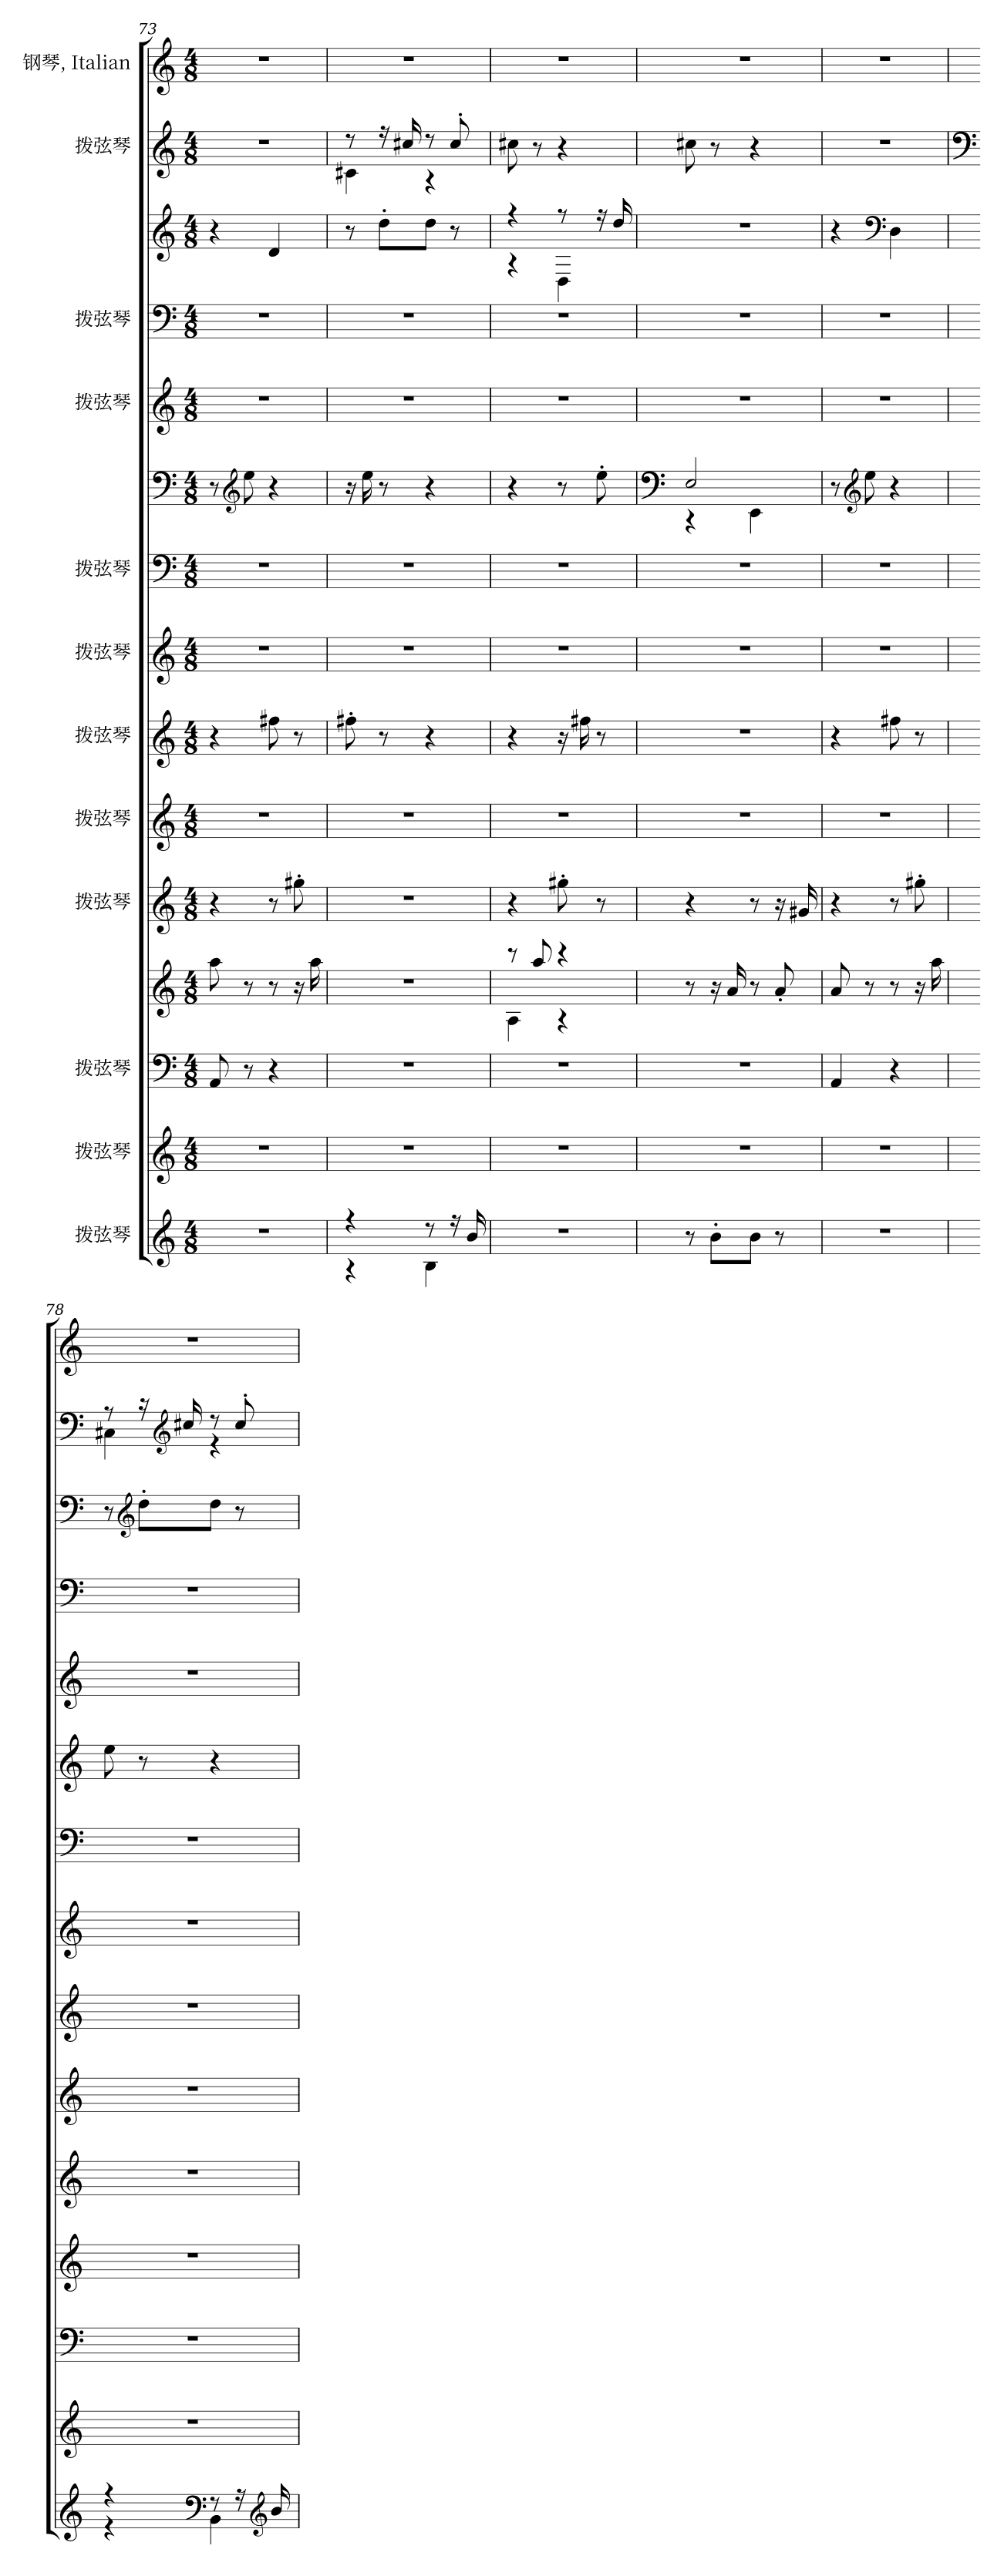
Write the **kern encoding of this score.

**kern	**kern	**kern	**kern	**kern	**kern	**kern	**kern	**kern	**kern	**kern	**kern	**kern	**kern	**kern
*part12	*part11	*part10	*part10	*part9	*part8	*part7	*part6	*part5	*part5	*part4	*part3	*part3	*part2	*part1
*staff15	*staff14	*staff13	*staff12	*staff11	*staff10	*staff9	*staff8	*staff7	*staff6	*staff5	*staff4	*staff3	*staff2	*staff1
*I"拨弦琴	*I"拨弦琴	*I"拨弦琴	*	*I"拨弦琴	*I"拨弦琴	*I"拨弦琴	*I"拨弦琴	*I"拨弦琴	*	*I"拨弦琴	*I"拨弦琴	*	*I"拨弦琴	*I"钢琴, Italian
*clefG2	*clefG2	*clefF4	*clefG2	*clefG2	*clefG2	*clefG2	*clefG2	*clefF4	*clefF4	*clefG2	*clefF4	*clefG2	*clefG2	*clefG2
*k[]	*k[]	*k[]	*k[]	*k[]	*k[]	*k[]	*k[]	*k[]	*k[]	*k[]	*k[]	*k[]	*k[]	*k[]
*M4/8	*M4/8	*M4/8	*M4/8	*M4/8	*M4/8	*M4/8	*M4/8	*M4/8	*M4/8	*M4/8	*M4/8	*M4/8	*M4/8	*M4/8
=73	=73	=73	=73	=73	=73	=73	=73	=73	=73	=73	=73	=73	=73	=73
2r	2r	8AA/	8aa\	4r	2r	4r	2r	2r	8r	2r	2r	4r	2r	2r
*	*	*	*	*	*	*	*	*	*clefG2	*	*	*	*	*
.	.	8r	8r	.	.	.	.	.	8ee\	.	.	.	.	.
.	.	4r	8r	8r	.	8ff#X\	.	.	4r	.	.	4d/	.	.
.	.	.	16r	8gg#X'\	.	8r	.	.	.	.	.	.	.	.
.	.	.	16aa\	.	.	.	.	.	.	.	.	.	.	.
!!LO:PB:g=z
=74	=74	=74	=74	=74	=74	=74	=74	=74	=74	=74	=74	=74	=74	=74
*^	*	*	*	*	*	*	*	*	*	*	*	*	*^	*
4r	4r	2r	2r	2r	2r	2r	8ff#X'\	2r	2r	16r	2r	2r	8r	8r	4c#X\	2r
.	.	.	.	.	.	.	.	.	.	16ee\	.	.	.	.	.	.
.	.	.	.	.	.	.	8r	.	.	8r	.	.	8dd'\L	16r	.	.
.	.	.	.	.	.	.	.	.	.	.	.	.	.	16cc#X/	.	.
8r	4B\	.	.	.	.	.	4r	.	.	4r	.	.	8dd\J	8r	4r	.
16r	.	.	.	.	.	.	.	.	.	.	.	.	8r	8cc#'/	.	.
16b/	.	.	.	.	.	.	.	.	.	.	.	.	.	.	.	.
*v	*v	*	*	*	*	*	*	*	*	*	*	*	*	*v	*v	*
=75	=75	=75	=75	=75	=75	=75	=75	=75	=75	=75	=75	=75	=75	=75
*	*	*	*^	*	*	*	*	*	*	*	*	*^	*	*
2r	2r	2r	8r	4A\	4r	2r	4r	2r	2r	4r	2r	2r	4r	4r	8cc#X\	2r
.	.	.	8aa/	.	.	.	.	.	.	.	.	.	.	.	8r	.
.	.	.	4r	4r	8gg#X'\	.	16r	.	.	8r	.	.	8r	4D\	4r	.
.	.	.	.	.	.	.	16ff#X\	.	.	.	.	.	.	.	.	.
.	.	.	.	.	8r	.	8r	.	.	8ee'\	.	.	16r	.	.	.
.	.	.	.	.	.	.	.	.	.	.	.	.	16dd/	.	.	.
*	*	*	*v	*v	*	*	*	*	*	*	*	*	*v	*v	*	*
=76	=76	=76	=76	=76	=76	=76	=76	=76	=76	=76	=76	=76	=76	=76
*	*	*	*	*	*	*	*	*	*clefF4	*	*	*	*	*
*	*	*	*	*	*	*	*	*	*^	*	*	*	*	*
8r	2r	2r	8r	4r	2r	2r	2r	2r	2E/	4r	2r	2r	2r	8cc#X\	2r
8b'\L	.	.	16r	.	.	.	.	.	.	.	.	.	.	8r	.
.	.	.	16a/	.	.	.	.	.	.	.	.	.	.	.	.
8b\J	.	.	8r	8r	.	.	.	.	.	4EE\	.	.	.	4r	.
8r	.	.	8a'/	16r	.	.	.	.	.	.	.	.	.	.	.
.	.	.	.	16g#X/	.	.	.	.	.	.	.	.	.	.	.
*	*	*	*	*	*	*	*	*	*v	*v	*	*	*	*	*
=77	=77	=77	=77	=77	=77	=77	=77	=77	=77	=77	=77	=77	=77	=77
2r	2r	4AA/	8a/	4r	2r	4r	2r	2r	8r	2r	2r	4r	2r	2r
*	*	*	*	*	*	*	*	*	*clefG2	*	*	*	*	*
.	.	.	8r	.	.	.	.	.	8ee\	.	.	.	.	.
*	*	*	*	*	*	*	*	*	*	*	*	*clefF4	*	*
.	.	4r	8r	8r	.	8ff#X\	.	.	4r	.	.	4D\	.	.
.	.	.	16r	8gg#X'\	.	8r	.	.	.	.	.	.	.	.
.	.	.	16aa\	.	.	.	.	.	.	.	.	.	.	.
!!LO:PB:g=z
=78	=78	=78	=78	=78	=78	=78	=78	=78	=78	=78	=78	=78	=78	=78
*	*	*	*	*	*	*	*	*	*	*	*	*	*clefF4	*
*^	*	*	*	*	*	*	*	*	*	*	*	*	*^	*
4r	4r	2r	2r	2r	2r	2r	2r	2r	2r	8ee\	2r	2r	8r	8r	4C#X\	2r
*	*	*	*	*	*	*	*	*	*	*	*	*	*clefG2	*	*	*
.	.	.	.	.	.	.	.	.	.	8r	.	.	8dd'\L	16r	.	.
*	*	*	*	*	*	*	*	*	*	*	*	*	*	*clefG2	*	*
.	.	.	.	.	.	.	.	.	.	.	.	.	.	16cc#X/	.	.
*clefF4	*	*	*	*	*	*	*	*	*	*	*	*	*	*	*	*
8r	4BB\	.	.	.	.	.	.	.	.	4r	.	.	8dd\J	8r	4r	.
16r	.	.	.	.	.	.	.	.	.	.	.	.	8r	8cc#'/	.	.
*clefG2	*	*	*	*	*	*	*	*	*	*	*	*	*	*	*	*
16b/	.	.	.	.	.	.	.	.	.	.	.	.	.	.	.	.
*v	*v	*	*	*	*	*	*	*	*	*	*	*	*	*v	*v	*
=	=	=	=	=	=	=	=	=	=	=	=	=	=	=
*-	*-	*-	*-	*-	*-	*-	*-	*-	*-	*-	*-	*-	*-	*-
